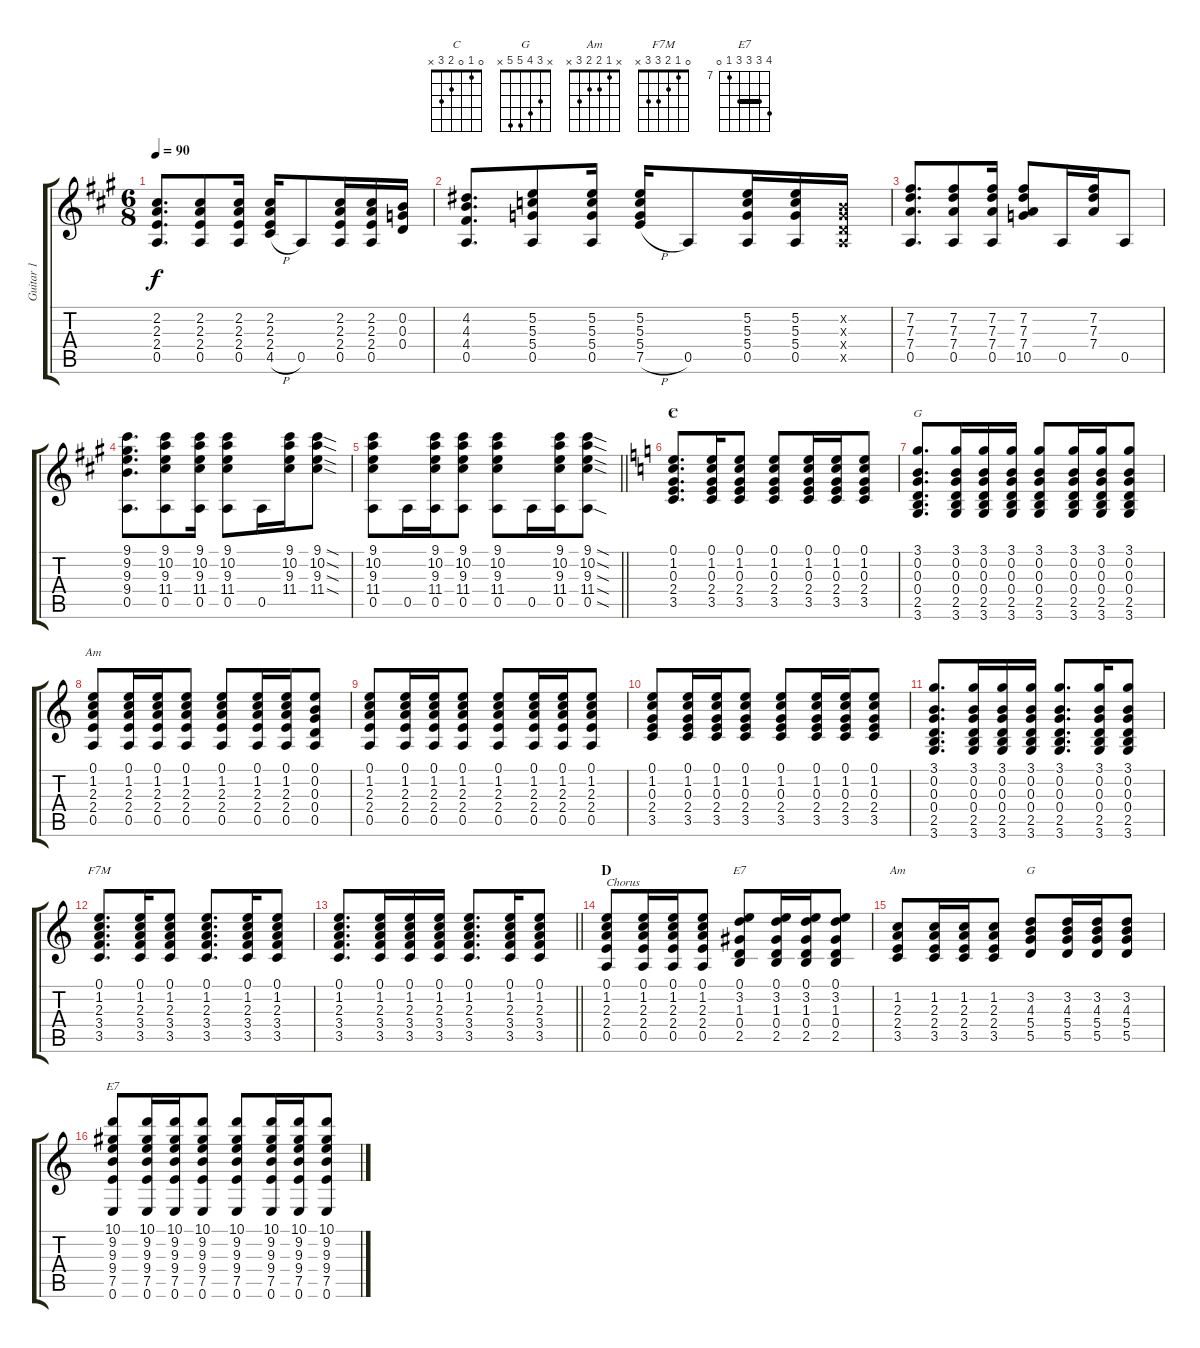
\track ("Guitar 1" "Guitar 1") {instrument electricguitarclean}
\staff {score tabs}
\tuning (E4 B3 G3 D3 A2 E2) {hide}
\chord ("C" 0 1 0 2 3 x)
\chord ("G" 3 0 0 0 2 3)
\chord ("Am" 0 1 2 2 0 x)
\chord ("F7M" 0 1 2 3 3 x)
\chord ("E7" 0 3 1 0 2 x)
\chord ("Am" x 1 2 2 3 x)
\chord ("G" x 3 4 5 5 x)
\chord ("E7" 10 9 9 9 7 0) {firstfret 7 barre 9}
\ts (6 8)
\tempo 90
\clef g2
\ks a
(2.2 2.3 2.4 0.5).8{d dy f} (2.2 2.3 2.4 0.5).8 (2.2 2.3 2.4 0.5).16 (2.2 2.3 2.4 4.5{h}).16 0.5.8 (2.2 2.3 2.4 0.5).16 (2.2 2.3 2.4 0.5).16 (0.2 0.3 0.4).16 |
(4.2 4.3 4.4 0.5).8{d} (5.2 5.3 5.4 0.5).8 (5.2 5.3 5.4 0.5).16 (5.2 5.3 5.4 7.5{h}).16 0.5.8 (5.2 5.3 5.4 0.5).16 (5.2 5.3 5.4 0.5).16 (0.2{x} 0.3{x} 0.4{x} 0.5{x}).16 |
(7.2 7.3 7.4 0.5).8{d} (7.2 7.3 7.4 0.5).8 (7.2 7.3 7.4 0.5).16 (7.2 7.3 7.4 10.5).8 0.5.16 (7.2 7.3 7.4).16 0.5.8 |
(9.1 9.2 9.3 9.4 0.5).8{d} (9.1 10.2 9.3 11.4 0.5).8 (9.1 10.2 9.3 11.4 0.5).16 (9.1 10.2 9.3 11.4 0.5).8 0.5.16 (9.1 10.2 9.3 11.4).16 (9.1{sod} 10.2{sod} 9.3{sod} 11.4{sod}).8 |
\barLineRight lightlight
(9.1 10.2 9.3 11.4 0.5).8 0.5.16 (9.1 10.2 9.3 11.4 0.5).16 (9.1 10.2 9.3 11.4 0.5).8 (9.1 10.2 9.3 11.4 0.5).8 0.5.16 (9.1 10.2 9.3 11.4 0.5).16 (9.1{sod} 10.2{sod} 9.3{sod} 11.4{sod} 0.5{sod}).8 |
\section ("" "C")
\ks c
(0.1 1.2 0.3 2.4 3.5).8{d ch "C"} (0.1 1.2 0.3 2.4 3.5).16 (0.1 1.2 0.3 2.4 3.5).8 (0.1 1.2 0.3 2.4 3.5).8 (0.1 1.2 0.3 2.4 3.5).16 (0.1 1.2 0.3 2.4 3.5).16 (0.1 1.2 0.3 2.4 3.5).8 |
(3.1 0.2 0.3 0.4 2.5 3.6).8{d ch "G"} (3.1 0.2 0.3 0.4 2.5 3.6).16 (3.1 0.2 0.3 0.4 2.5 3.6).16 (3.1 0.2 0.3 0.4 2.5 3.6).16 (3.1 0.2 0.3 0.4 2.5 3.6).8 (3.1 0.2 0.3 0.4 2.5 3.6).16 (3.1 0.2 0.3 0.4 2.5 3.6).16 (3.1 0.2 0.3 0.4 2.5 3.6).8 |
(0.1 1.2 2.3 2.4 0.5).8{ch "Am"} (0.1 1.2 2.3 2.4 0.5).16 (0.1 1.2 2.3 2.4 0.5).16 (0.1 1.2 2.3 2.4 0.5).8 (0.1 1.2 2.3 2.4 0.5).8 (0.1 1.2 2.3 2.4 0.5).16 (0.1 1.2 2.3 2.4 0.5).16 (0.1 0.2 0.3 0.4 0.5).8 |
(0.1 1.2 2.3 2.4 0.5).8 (0.1 1.2 2.3 2.4 0.5).16 (0.1 1.2 2.3 2.4 0.5).16 (0.1 1.2 2.3 2.4 0.5).8 (0.1 1.2 2.3 2.4 0.5).8 (0.1 1.2 2.3 2.4 0.5).16 (0.1 1.2 2.3 2.4 0.5).16 (0.1 1.2 2.3 2.4 0.5).8 |
(0.1 1.2 0.3 2.4 3.5).8 (0.1 1.2 0.3 2.4 3.5).16 (0.1 1.2 0.3 2.4 3.5).16 (0.1 1.2 0.3 2.4 3.5).8 (0.1 1.2 0.3 2.4 3.5).8 (0.1 1.2 0.3 2.4 3.5).16 (0.1 1.2 0.3 2.4 3.5).16 (0.1 1.2 0.3 2.4 3.5).8 |
(3.1 0.2 0.3 0.4 2.5 3.6).8{d} (3.1 0.2 0.3 0.4 2.5 3.6).16 (3.1 0.2 0.3 0.4 2.5 3.6).16 (3.1 0.2 0.3 0.4 2.5 3.6).16 (3.1 0.2 0.3 0.4 2.5 3.6).8{d} (3.1 0.2 0.3 0.4 2.5 3.6).16 (3.1 0.2 0.3 0.4 2.5 3.6).8 |
(0.1 1.2 2.3 3.4 3.5).8{d ch "F7M"} (0.1 1.2 2.3 3.4 3.5).16 (0.1 1.2 2.3 3.4 3.5).8 (0.1 1.2 2.3 3.4 3.5).8{d} (0.1 1.2 2.3 3.4 3.5).16 (0.1 1.2 2.3 3.4 3.5).8 |
\barLineRight lightlight
(0.1 1.2 2.3 3.4 3.5).8{d} (0.1 1.2 2.3 3.4 3.5).16 (0.1 1.2 2.3 3.4 3.5).16 (0.1 1.2 2.3 3.4 3.5).16 (0.1 1.2 2.3 3.4 3.5).8{d} (0.1 1.2 2.3 3.4 3.5).16 (0.1 1.2 2.3 3.4 3.5).8 |
\section ("" "D")
(0.1 1.2 2.3 2.4 0.5).8{txt "Chorus"} (0.1 1.2 2.3 2.4 0.5).16 (0.1 1.2 2.3 2.4 0.5).16 (0.1 1.2 2.3 2.4 0.5).8 (0.1 3.2 1.3 0.4 2.5).8{ch "E7"} (0.1 3.2 1.3 0.4 2.5).16 (0.1 3.2 1.3 0.4 2.5).16 (0.1 3.2 1.3 0.4 2.5).8 |
(1.2 2.3 2.4 3.5).8{ch "Am"} (1.2 2.3 2.4 3.5).16 (1.2 2.3 2.4 3.5).16 (1.2 2.3 2.4 3.5).8 (3.2 4.3 5.4 5.5).8{ch "G"} (3.2 4.3 5.4 5.5).16 (3.2 4.3 5.4 5.5).16 (3.2 4.3 5.4 5.5).8 |
(10.1 9.2 9.3 9.4 7.5 0.6).8{ch "E7"} (10.1 9.2 9.3 9.4 7.5 0.6).16 (10.1 9.2 9.3 9.4 7.5 0.6).16 (10.1 9.2 9.3 9.4 7.5 0.6).8 (10.1 9.2 9.3 9.4 7.5 0.6).8 (10.1 9.2 9.3 9.4 7.5 0.6).16 (10.1 9.2 9.3 9.4 7.5 0.6).16 (10.1 9.2 9.3 9.4 7.5 0.6).8
